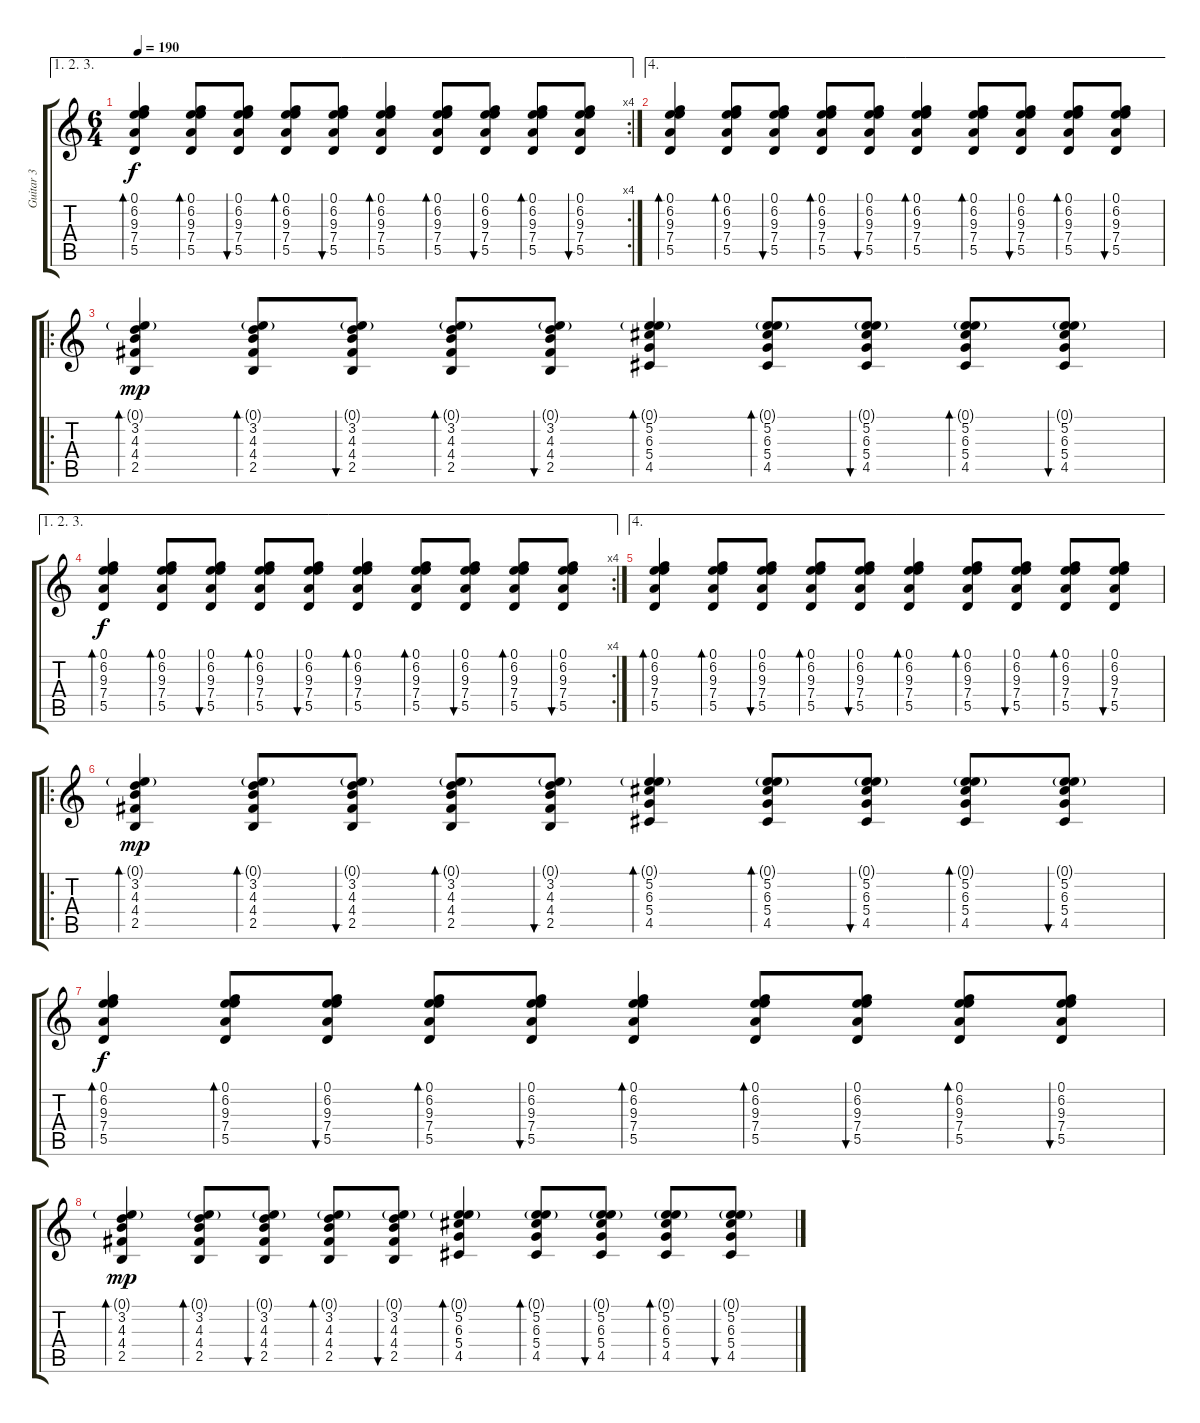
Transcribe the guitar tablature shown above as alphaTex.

\track ("Guitar 3" "Guitar 3") {instrument acousticguitarsteel}
\staff {score tabs}
\tuning (E4 B3 G3 D3 A2 E2) {hide}
\ae (1 2 3)
\rc 4
\ts (6 4)
\tempo 190
\clef g2
\ks c
(0.1 6.2 9.3 7.4 5.5).4{bd 120 dy f} (0.1 6.2 9.3 7.4 5.5).8{bd 120} (0.1 6.2 9.3 7.4 5.5).8{bu 120} (0.1 6.2 9.3 7.4 5.5).8{bd 120} (0.1 6.2 9.3 7.4 5.5).8{bu 120} (0.1 6.2 9.3 7.4 5.5).4{bd 120} (0.1 6.2 9.3 7.4 5.5).8{bd 120} (0.1 6.2 9.3 7.4 5.5).8{bu 120} (0.1 6.2 9.3 7.4 5.5).8{bd 120} (0.1 6.2 9.3 7.4 5.5).8{bu 120} |
\ae 4
(0.1 6.2 9.3 7.4 5.5).4{bd 120} (0.1 6.2 9.3 7.4 5.5).8{bd 120} (0.1 6.2 9.3 7.4 5.5).8{bu 120} (0.1 6.2 9.3 7.4 5.5).8{bd 120} (0.1 6.2 9.3 7.4 5.5).8{bu 120} (0.1 6.2 9.3 7.4 5.5).4{bd 120} (0.1 6.2 9.3 7.4 5.5).8{bd 120} (0.1 6.2 9.3 7.4 5.5).8{bu 120} (0.1 6.2 9.3 7.4 5.5).8{bd 120} (0.1 6.2 9.3 7.4 5.5).8{bu 120} |
\ro
(0.1{g} 3.2 4.3 4.4 2.5).4{bd 240 dy mp} (0.1{g} 3.2 4.3 4.4 2.5).8{bd 120} (0.1{g} 3.2 4.3 4.4 2.5).8{bu 120} (0.1{g} 3.2 4.3 4.4 2.5).8{bd 120} (0.1{g} 3.2 4.3 4.4 2.5).8{bu 120} (0.1{g} 5.2 6.3 5.4 4.5).4{bd 120} (0.1{g} 5.2 6.3 5.4 4.5).8{bd 120} (0.1{g} 5.2 6.3 5.4 4.5).8{bu 120} (0.1{g} 5.2 6.3 5.4 4.5).8{bd 120} (0.1{g} 5.2 6.3 5.4 4.5).8{bu 120} |
\ae (1 2 3)
\rc 4
(0.1 6.2 9.3 7.4 5.5).4{bd 120 dy f} (0.1 6.2 9.3 7.4 5.5).8{bd 120} (0.1 6.2 9.3 7.4 5.5).8{bu 120} (0.1 6.2 9.3 7.4 5.5).8{bd 120} (0.1 6.2 9.3 7.4 5.5).8{bu 120} (0.1 6.2 9.3 7.4 5.5).4{bd 120} (0.1 6.2 9.3 7.4 5.5).8{bd 120} (0.1 6.2 9.3 7.4 5.5).8{bu 120} (0.1 6.2 9.3 7.4 5.5).8{bd 120} (0.1 6.2 9.3 7.4 5.5).8{bu 120} |
\ae 4
(0.1 6.2 9.3 7.4 5.5).4{bd 120} (0.1 6.2 9.3 7.4 5.5).8{bd 120} (0.1 6.2 9.3 7.4 5.5).8{bu 120} (0.1 6.2 9.3 7.4 5.5).8{bd 120} (0.1 6.2 9.3 7.4 5.5).8{bu 120} (0.1 6.2 9.3 7.4 5.5).4{bd 120} (0.1 6.2 9.3 7.4 5.5).8{bd 120} (0.1 6.2 9.3 7.4 5.5).8{bu 120} (0.1 6.2 9.3 7.4 5.5).8{bd 120} (0.1 6.2 9.3 7.4 5.5).8{bu 120} |
\ro
(0.1{g} 3.2 4.3 4.4 2.5).4{bd 240 dy mp} (0.1{g} 3.2 4.3 4.4 2.5).8{bd 120} (0.1{g} 3.2 4.3 4.4 2.5).8{bu 120} (0.1{g} 3.2 4.3 4.4 2.5).8{bd 120} (0.1{g} 3.2 4.3 4.4 2.5).8{bu 120} (0.1{g} 5.2 6.3 5.4 4.5).4{bd 120} (0.1{g} 5.2 6.3 5.4 4.5).8{bd 120} (0.1{g} 5.2 6.3 5.4 4.5).8{bu 120} (0.1{g} 5.2 6.3 5.4 4.5).8{bd 120} (0.1{g} 5.2 6.3 5.4 4.5).8{bu 120} |
(0.1 6.2 9.3 7.4 5.5).4{bd 120 dy f} (0.1 6.2 9.3 7.4 5.5).8{bd 120} (0.1 6.2 9.3 7.4 5.5).8{bu 120} (0.1 6.2 9.3 7.4 5.5).8{bd 120} (0.1 6.2 9.3 7.4 5.5).8{bu 120} (0.1 6.2 9.3 7.4 5.5).4{bd 120} (0.1 6.2 9.3 7.4 5.5).8{bd 120} (0.1 6.2 9.3 7.4 5.5).8{bu 120} (0.1 6.2 9.3 7.4 5.5).8{bd 120} (0.1 6.2 9.3 7.4 5.5).8{bu 120} |
(0.1{g} 3.2 4.3 4.4 2.5).4{bd 240 dy mp} (0.1{g} 3.2 4.3 4.4 2.5).8{bd 120} (0.1{g} 3.2 4.3 4.4 2.5).8{bu 120} (0.1{g} 3.2 4.3 4.4 2.5).8{bd 120} (0.1{g} 3.2 4.3 4.4 2.5).8{bu 120} (0.1{g} 5.2 6.3 5.4 4.5).4{bd 120} (0.1{g} 5.2 6.3 5.4 4.5).8{bd 120} (0.1{g} 5.2 6.3 5.4 4.5).8{bu 120} (0.1{g} 5.2 6.3 5.4 4.5).8{bd 120} (0.1{g} 5.2 6.3 5.4 4.5).8{bu 120}
